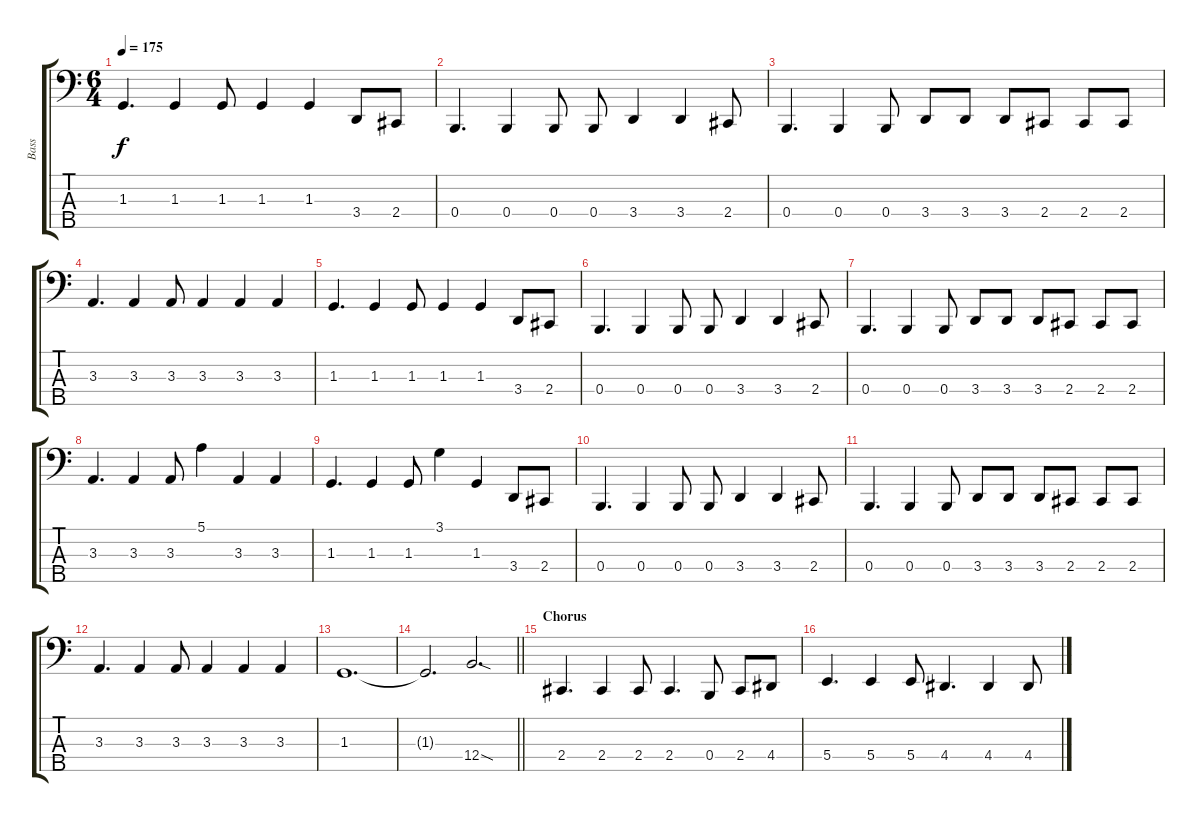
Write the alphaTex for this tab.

\track ("Bass" "Bass") {instrument electricbassfinger}
\staff {score tabs}
\tuning (E2 B1 Gb1 B0 Gb0) {hide}
\ts (6 4)
\tempo 175
\clef f4
\ks c
1.3.4{d dy f} 1.3.4 1.3.8 1.3.4 1.3.4 3.4.8 2.4.8 |
0.4.4{d} 0.4.4 0.4.8 0.4.8 3.4.4 3.4.4 2.4.8 |
0.4.4{d} 0.4.4 0.4.8 3.4.8 3.4.8 3.4.8 2.4.8 2.4.8 2.4.8 |
3.3.4{d} 3.3.4 3.3.8 3.3.4 3.3.4 3.3.4 |
1.3.4{d} 1.3.4 1.3.8 1.3.4 1.3.4 3.4.8 2.4.8 |
0.4.4{d} 0.4.4 0.4.8 0.4.8 3.4.4 3.4.4 2.4.8 |
0.4.4{d} 0.4.4 0.4.8 3.4.8 3.4.8 3.4.8 2.4.8 2.4.8 2.4.8 |
3.3.4{d} 3.3.4 3.3.8 5.1.4 3.3.4 3.3.4 |
1.3.4{d} 1.3.4 1.3.8 3.1.4 1.3.4 3.4.8 2.4.8 |
0.4.4{d} 0.4.4 0.4.8 0.4.8 3.4.4 3.4.4 2.4.8 |
0.4.4{d} 0.4.4 0.4.8 3.4.8 3.4.8 3.4.8 2.4.8 2.4.8 2.4.8 |
3.3.4{d} 3.3.4 3.3.8 3.3.4 3.3.4 3.3.4 |
1.3.1{d} |
\barLineRight lightlight
1.3{t}.2{d} 12.4{sod}.2{d} |
\section ("" "Chorus")
2.4.4{d} 2.4.4 2.4.8 2.4.4{d} 0.4.8 2.4.8 4.4.8 |
5.4.4{d} 5.4.4 5.4.8 4.4.4{d} 4.4.4 4.4.8
